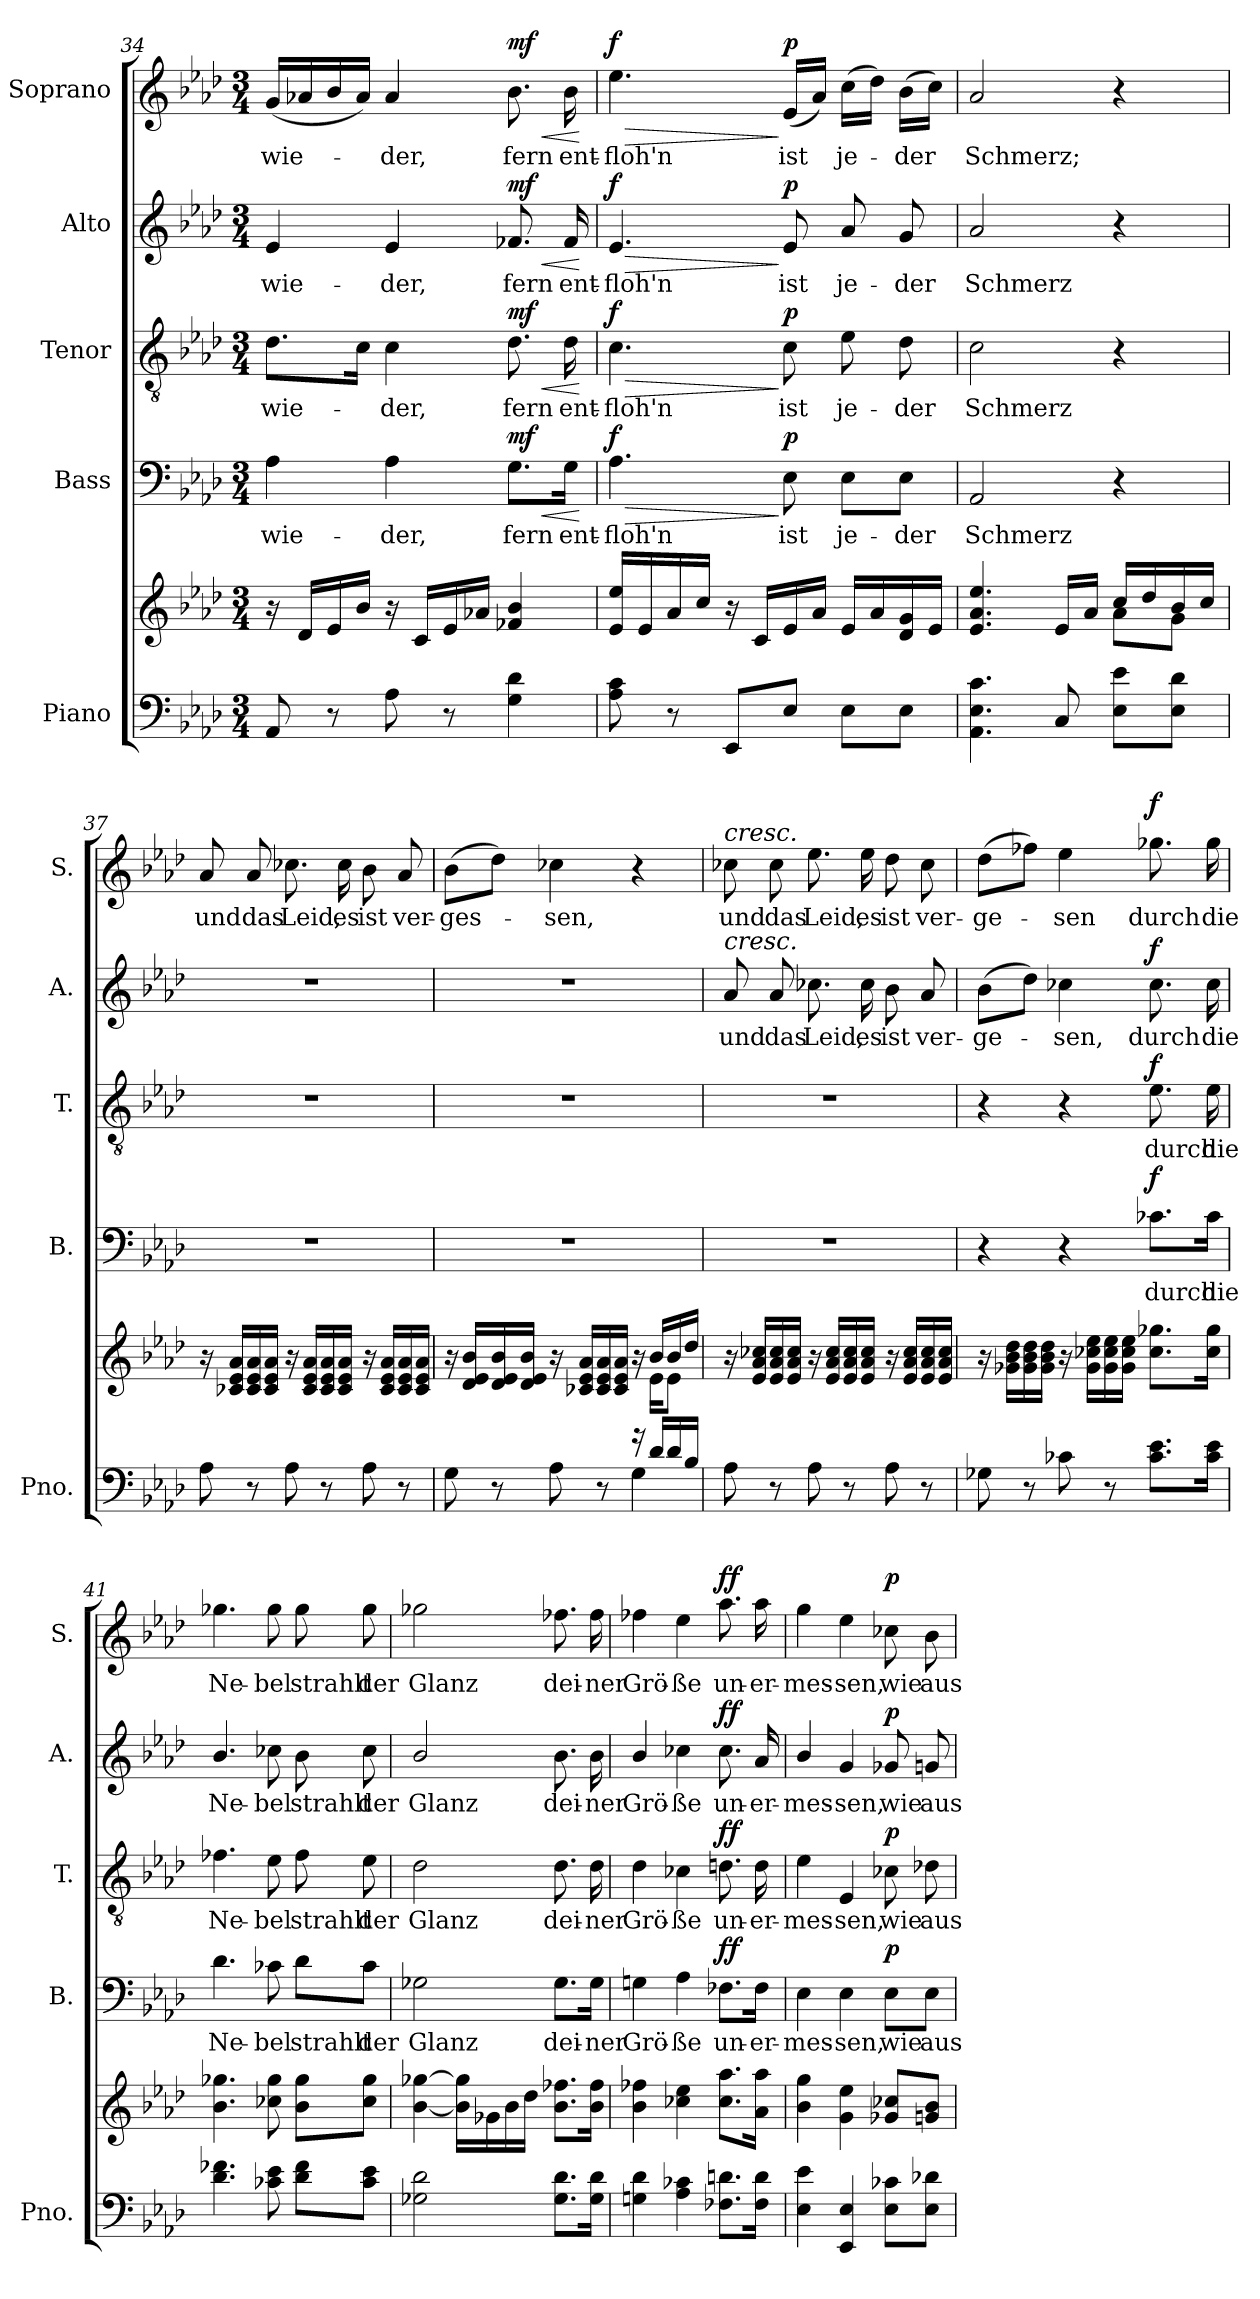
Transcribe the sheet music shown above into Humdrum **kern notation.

**kern	**kern	**kern	**text	**dynam	**kern	**text	**dynam	**kern	**text	**dynam	**kern	**text	**dynam
*part5	*part5	*part4	*part4	*part4	*part3	*part3	*part3	*part2	*part2	*part2	*part1	*part1	*part1
*staff6	*staff5	*staff4	*staff4	*staff4	*staff3	*staff3	*staff3	*staff2	*staff2	*staff2	*staff1	*staff1	*staff1
*I"Piano	*	*I"Bass	*	*	*I"Tenor	*	*	*I"Alto	*	*	*I"Soprano	*	*
*I'Pno.	*	*I'B.	*	*	*I'T.	*	*	*I'A.	*	*	*I'S.	*	*
*clefF4	*clefG2	*clefF4	*	*	*clefGv2	*	*	*clefG2	*	*	*clefG2	*	*
*	*	*	*	*	*ITrd7c12	*	*	*	*	*	*	*	*
*k[b-e-a-d-]	*k[b-e-a-d-]	*k[b-e-a-d-]	*	*	*k[b-e-a-d-]	*	*	*k[b-e-a-d-]	*	*	*k[b-e-a-d-]	*	*
*A-:	*A-:	*A-:	*	*	*A-:	*	*	*A-:	*	*	*A-:	*	*
*M3/4	*M3/4	*M3/4	*	*	*M3/4	*	*	*M3/4	*	*	*M3/4	*	*
=34	=34	=34	=34	=34	=34	=34	=34	=34	=34	=34	=34	=34	=34
!	!	!	!LO:LY:b	!	!	!LO:LY:b	!	!	!LO:LY:b	!	!	!LO:LY:b	!
8AA-/	16r	4A-\	wie-	.	8.D-\L	wie-	.	4e-/	wie-	.	(<16g/LL	wie-	.
.	16d-/LL	.	.	.	.	.	.	.	.	.	16a-X/	.	.
8r	16e-/	.	.	.	.	.	.	.	.	.	16b-/	.	.
.	16b-/JJ	.	.	.	16C\Jk	.	.	.	.	.	16a-/JJ)	.	.
!	!	!	!LO:LY:b	!	!	!LO:LY:b	!	!	!LO:LY:b	!	!	!LO:LY:b	!
8A-\	16r	4A-\	-der,	.	4C\	-der,	.	4e-/	-der,	.	4a-/	-der,	.
.	16c/LL	.	.	.	.	.	.	.	.	.	.	.	.
8r	16e-/	.	.	.	.	.	.	.	.	.	.	.	.
.	16a-X/JJ	.	.	.	.	.	.	.	.	.	.	.	.
!	!	!	!LO:LY:b	!LO:HP:b	!	!LO:LY:b	!LO:HP:b	!	!LO:LY:b	!LO:HP:b	!	!LO:LY:b	!LO:HP:b
!	!	!	!	!LO:DY:n=1:a	!	!	!LO:DY:n=1:a	!	!	!LO:DY:n=1:a	!	!	!LO:DY:n=1:a
4G\ 4d-\	4f-X/ 4b-/	8.G\L	fern	< mf	8.D-\	fern	< mf	8.f-X/	fern	< mf	8.b-\	fern	< mf
!	!	!	!LO:LY:b	!	!	!LO:LY:b	!	!	!LO:LY:b	!	!	!LO:LY:b	!
.	.	16G\Jk	ent-	.	16D-\	ent-	.	16f-/	ent-	.	16b-\	ent-	.
.	.	.	.	[	.	.	[	.	.	[	.	.	[
=35	=35	=35	=35	=35	=35	=35	=35	=35	=35	=35	=35	=35	=35
!	!	!	!LO:LY:b	!LO:HP:b	!	!LO:LY:b	!LO:HP:b	!	!LO:LY:b	!LO:HP:b	!	!LO:LY:b	!LO:HP:b
!	!	!	!	!LO:DY:n=1:a	!	!	!LO:DY:n=1:a	!	!	!LO:DY:n=1:a	!	!	!LO:DY:n=1:a
8A-\ 8c\	16e-/ 16ee-/LL	4.A-\	-floh'n	> f	4.C\	-floh'n	> f	4.e-/	-floh'n	> f	4.ee-\	floh'n	> f
.	16e-/	.	.	.	.	.	.	.	.	.	.	.	.
8r	16a-/	.	.	.	.	.	.	.	.	.	.	.	.
.	16cc/JJ	.	.	.	.	.	.	.	.	.	.	.	.
8EE-/L	16r	.	.	.	.	.	.	.	.	.	.	.	.
.	16c/LL	.	.	.	.	.	.	.	.	.	.	.	.
!	!	!	!LO:LY:b	!LO:DY:n=2:a	!	!LO:LY:b	!LO:DY:n=2:a	!	!LO:LY:b	!LO:DY:n=2:a	!	!LO:LY:b	!LO:DY:n=2:a
8E-/J	16e-/	8E-\	ist	] p	8C\	ist	] p	8e-/	ist	] p	(<16e-/LL	ist	] p
.	16a-/JJ	.	.	.	.	.	.	.	.	.	16a-/JJ)	.	.
!	!	!	!LO:LY:b	!	!	!LO:LY:b	!	!	!LO:LY:b	!	!	!LO:LY:b	!
8E-\L	16e-/LL	8E-\L	je-	.	8E-\	je-	.	8a-/	je-	.	(>16cc\LL	je-	.
.	16a-/	.	.	.	.	.	.	.	.	.	16dd-\JJ)	.	.
!	!	!	!LO:LY:b	!	!	!LO:LY:b	!	!	!LO:LY:b	!	!	!LO:LY:b	!
8E-\J	16d-/ 16g/	8E-\J	-der	.	8D-\	-der	.	8g/	-der	.	(>16b-\LL	-der	.
.	16e-/JJ	.	.	.	.	.	.	.	.	.	16cc\JJ)	.	.
!!LO:LB:g=z
=36	=36	=36	=36	=36	=36	=36	=36	=36	=36	=36	=36	=36	=36
*	*^	*	*	*	*	*	*	*	*	*	*	*	*
!	!	!	!	!LO:LY:b	!	!	!LO:LY:b	!	!	!LO:LY:b	!	!	!LO:LY:b	!
4.AA-\ 4.E-\ 4.c\	4.e-/ 4.a-/ 4.ee-/	2ryy	2AA-/	Schmerz	.	2C\	Schmerz	.	2a-/	Schmerz	.	2a-/	Schmerz;	.
8C/	16e-/LL	.	.	.	.	.	.	.	.	.	.	.	.	.
.	16a-/JJ	.	.	.	.	.	.	.	.	.	.	.	.	.
8E-\ 8e-\L	16cc/LL	8a-\L	4r	.	.	4r	.	.	4r	.	.	4r	.	.
.	16dd-/	.	.	.	.	.	.	.	.	.	.	.	.	.
8E-\ 8d-\J	16b-/	8g\J	.	.	.	.	.	.	.	.	.	.	.	.
.	16cc/JJ	.	.	.	.	.	.	.	.	.	.	.	.	.
*	*v	*v	*	*	*	*	*	*	*	*	*	*	*	*
=37	=37	=37	=37	=37	=37	=37	=37	=37	=37	=37	=37	=37	=37
!	!	!	!	!	!	!	!	!	!	!	!	!LO:LY:b	!
8A-\	16r	2.r	.	.	2.r	.	.	2.r	.	.	8a-/	und	.
.	16c-X/ 16e-/ 16a-/LL	.	.	.	.	.	.	.	.	.	.	.	.
!	!	!	!	!	!	!	!	!	!	!	!	!LO:LY:b	!
8r	16c-/ 16e-/ 16a-/	.	.	.	.	.	.	.	.	.	8a-/	das	.
.	16c-/ 16e-/ 16a-/JJ	.	.	.	.	.	.	.	.	.	.	.	.
!	!	!	!	!	!	!	!	!	!	!	!	!LO:LY:b	!
8A-\	16r	.	.	.	.	.	.	.	.	.	8.cc-X\	Leid,	.
.	16c-/ 16e-/ 16a-/LL	.	.	.	.	.	.	.	.	.	.	.	.
8r	16c-/ 16e-/ 16a-/	.	.	.	.	.	.	.	.	.	.	.	.
!	!	!	!	!	!	!	!	!	!	!	!	!LO:LY:b	!
.	16c-/ 16e-/ 16a-/JJ	.	.	.	.	.	.	.	.	.	16cc-\	es	.
!	!	!	!	!	!	!	!	!	!	!	!	!LO:LY:b	!
8A-\	16r	.	.	.	.	.	.	.	.	.	8b-\	ist	.
.	16c-/ 16e-/ 16a-/LL	.	.	.	.	.	.	.	.	.	.	.	.
!	!	!	!	!	!	!	!	!	!	!	!	!LO:LY:b	!
8r	16c-/ 16e-/ 16a-/	.	.	.	.	.	.	.	.	.	8a-/	ver-	.
.	16c-/ 16e-/ 16a-/JJ	.	.	.	.	.	.	.	.	.	.	.	.
=38	=38	=38	=38	=38	=38	=38	=38	=38	=38	=38	=38	=38	=38
*^	*^	*	*	*	*	*	*	*	*	*	*	*	*
!	!	!	!	!	!	!	!	!	!	!	!	!	!	!LO:LY:b	!
8G\	2ryy	16r	2ryy	2.r	.	.	2.r	.	.	2.r	.	.	(>8b-\L	-ges-	.
.	.	16d-/ 16e-/ 16b-/LL	.	.	.	.	.	.	.	.	.	.	.	.	.
8r	.	16d-/ 16e-/ 16b-/	.	.	.	.	.	.	.	.	.	.	8dd-\J)	.	.
.	.	16d-/ 16e-/ 16b-/JJ	.	.	.	.	.	.	.	.	.	.	.	.	.
!	!	!	!	!	!	!	!	!	!	!	!	!	!	!LO:LY:b	!
8A-\	.	16r	.	.	.	.	.	.	.	.	.	.	4cc-X\	-sen,	.
.	.	16c-X/ 16e-/ 16a-/LL	.	.	.	.	.	.	.	.	.	.	.	.	.
8r	.	16c-/ 16e-/ 16a-/	.	.	.	.	.	.	.	.	.	.	.	.	.
.	.	16c-/ 16e-/ 16a-/JJ	.	.	.	.	.	.	.	.	.	.	.	.	.
16r	4G\	16r	16ryy	.	.	.	.	.	.	.	.	.	4r	.	.
16d-/LL	.	16b-/LL	16e-\KL	.	.	.	.	.	.	.	.	.	.	.	.
16d-/	.	16b-/	8e-\J	.	.	.	.	.	.	.	.	.	.	.	.
16B-/JJ	.	16dd-/JJ	.	.	.	.	.	.	.	.	.	.	.	.	.
*v	*v	*	*	*	*	*	*	*	*	*	*	*	*	*	*
*	*v	*v	*	*	*	*	*	*	*	*	*	*	*	*
!!LO:PB:g=z
=39	=39	=39	=39	=39	=39	=39	=39	=39	=39	=39	=39	=39	=39
!	!	!	!	!	!	!	!	!	!	!	!LO:TX:a:i:t=cresc.	!	!
!	!	!	!	!	!	!	!	!LO:TX:a:i:t=cresc.	!	!	!	!	!
!	!	!	!	!	!	!	!	!	!LO:LY:b	!	!	!LO:LY:b	!
8A-\	16r	2.r	.	.	2.r	.	.	8a-/	und	.	8cc-X\	und	.
.	16e-/ 16a-/ 16cc-X/LL	.	.	.	.	.	.	.	.	.	.	.	.
!	!	!	!	!	!	!	!	!	!LO:LY:b	!	!	!LO:LY:b	!
8r	16e-/ 16a-/ 16cc-/	.	.	.	.	.	.	8a-/	das	.	8cc-\	das	.
.	16e-/ 16a-/ 16cc-/JJ	.	.	.	.	.	.	.	.	.	.	.	.
!	!	!	!	!	!	!	!	!	!LO:LY:b	!	!	!LO:LY:b	!
8A-\	16r	.	.	.	.	.	.	8.cc-X\	Leid,	.	8.ee-\	Leid,	.
.	16e-/ 16a-/ 16cc-/LL	.	.	.	.	.	.	.	.	.	.	.	.
8r	16e-/ 16a-/ 16cc-/	.	.	.	.	.	.	.	.	.	.	.	.
!	!	!	!	!	!	!	!	!	!LO:LY:b	!	!	!LO:LY:b	!
.	16e-/ 16a-/ 16cc-/JJ	.	.	.	.	.	.	16cc-\	es	.	16ee-\	es	.
!	!	!	!	!	!	!	!	!	!LO:LY:b	!	!	!LO:LY:b	!
8A-\	16r	.	.	.	.	.	.	8b-\	ist	.	8dd-\	ist	.
.	16e-/ 16a-/ 16cc-/LL	.	.	.	.	.	.	.	.	.	.	.	.
!	!	!	!	!	!	!	!	!	!LO:LY:b	!	!	!LO:LY:b	!
8r	16e-/ 16a-/ 16cc-/	.	.	.	.	.	.	8a-/	ver-	.	8cc-\	ver-	.
.	16e-/ 16a-/ 16cc-/JJ	.	.	.	.	.	.	.	.	.	.	.	.
=40	=40	=40	=40	=40	=40	=40	=40	=40	=40	=40	=40	=40	=40
!	!	!	!	!	!	!	!	!	!LO:LY:b	!	!	!LO:LY:b	!
8G-X\	16r	4r	.	.	4r	.	.	(>8b-\L	-ge-	.	(>8dd-\L	-ge-	.
.	16g-X\ 16b-\ 16dd-\LL	.	.	.	.	.	.	.	.	.	.	.	.
8r	16g-\ 16b-\ 16dd-\	.	.	.	.	.	.	8dd-\J)	.	.	8ff-X\J)	.	.
.	16g-\ 16b-\ 16dd-\JJ	.	.	.	.	.	.	.	.	.	.	.	.
!	!	!	!	!	!	!	!	!	!LO:LY:b	!	!	!LO:LY:b	!
8c-X\	16r	4r	.	.	4r	.	.	4cc-X\	-sen,	.	4ee-\	-sen	.
.	16g-\ 16cc-X\ 16ee-\LL	.	.	.	.	.	.	.	.	.	.	.	.
8r	16g-\ 16cc-\ 16ee-\	.	.	.	.	.	.	.	.	.	.	.	.
.	16g-\ 16cc-\ 16ee-\JJ	.	.	.	.	.	.	.	.	.	.	.	.
!	!	!	!LO:LY:b	!LO:DY:a	!	!LO:LY:b	!LO:DY:a	!	!LO:LY:b	!LO:DY:a	!	!LO:LY:b	!LO:DY:a
8.c-\ 8.e-\L	8.cc-\ 8.gg-X\L	8.c-X\L	durch	f	8.E-\	durch	f	8.cc-\	durch	f	8.gg-X\	durch	f
!	!	!	!LO:LY:b	!	!	!LO:LY:b	!	!	!LO:LY:b	!	!	!LO:LY:b	!
16c-\ 16e-\Jk	16cc-\ 16gg-\Jk	16c-\Jk	die	.	16E-\	die	.	16cc-\	die	.	16gg-\	die	.
=41	=41	=41	=41	=41	=41	=41	=41	=41	=41	=41	=41	=41	=41
!	!	!	!LO:LY:b	!	!	!LO:LY:b	!	!	!LO:LY:b	!	!	!LO:LY:b	!
4.d-\ 4.f-X\	4.b-\ 4.gg-X\	4.d-\	Ne-	.	4.F-X\	Ne-	.	4.b-/	Ne-	.	4.gg-X\	Ne-	.
!	!	!	!LO:LY:b	!	!	!LO:LY:b	!	!	!LO:LY:b	!	!	!LO:LY:b	!
8c-X\ 8e-\	8cc-X\ 8gg-\	8c-X\	-bel	.	8E-\	-bel	.	8cc-X\	-bel	.	8gg-\	-bel	.
!	!	!	!LO:LY:b	!	!	!LO:LY:b	!	!	!LO:LY:b	!	!	!LO:LY:b	!
8d-\ 8f-\L	8b-\ 8gg-\L	8d-\L	strahlt	.	8F-\	strahlt	.	8b-\	strahlt	.	8gg-\	strahlt	.
!	!	!	!LO:LY:b	!	!	!LO:LY:b	!	!	!LO:LY:b	!	!	!LO:LY:b	!
8c-\ 8e-\J	8cc-\ 8gg-\J	8c-\J	der	.	8E-\	der	.	8cc-\	der	.	8gg-\	der	.
!!LO:LB:g=z
=42	=42	=42	=42	=42	=42	=42	=42	=42	=42	=42	=42	=42	=42
!	!	!	!LO:LY:b	!	!	!LO:LY:b	!	!	!LO:LY:b	!	!	!LO:LY:b	!
2G-X\ 2d-\	[4b-\ [4gg-X\	2G-X\	Glanz	.	2D-\	Glanz	.	2b-/	Glanz	.	2gg-X\	Glanz	.
.	16b-\] 16gg-\]LL	.	.	.	.	.	.	.	.	.	.	.	.
.	16g-X\	.	.	.	.	.	.	.	.	.	.	.	.
.	16b-\	.	.	.	.	.	.	.	.	.	.	.	.
.	16dd-\JJ	.	.	.	.	.	.	.	.	.	.	.	.
!	!	!	!LO:LY:b	!	!	!LO:LY:b	!	!	!LO:LY:b	!	!	!LO:LY:b	!
8.G-\ 8.d-\L	8.b-\ 8.ff-X\L	8.G-\L	dei-	.	8.D-\	dei-	.	8.b-\	dei-	.	8.ff-X\	dei-	.
!	!	!	!LO:LY:b	!	!	!LO:LY:b	!	!	!LO:LY:b	!	!	!LO:LY:b	!
16G-\ 16d-\Jk	16b-\ 16ff-\Jk	16G-\Jk	-ner	.	16D-\	-ner	.	16b-\	-ner	.	16ff-\	-ner	.
=43	=43	=43	=43	=43	=43	=43	=43	=43	=43	=43	=43	=43	=43
!	!	!	!LO:LY:b	!	!	!LO:LY:b	!	!	!LO:LY:b	!	!	!LO:LY:b	!
4Gn\ 4d-\	4b-\ 4ff-X\	4Gn\	Grö-	.	4D-\	Grö-	.	4b-/	Grö-	.	4ff-X\	Grö-	.
!	!	!	!LO:LY:b	!	!	!LO:LY:b	!	!	!LO:LY:b	!	!	!LO:LY:b	!
4A-\ 4c-X\	4cc-X\ 4ee-\	4A-\	-ße	.	4C-X\	-ße	.	4cc-X\	-ße	.	4ee-\	-ße	.
!	!	!	!LO:LY:b	!LO:DY:a	!	!LO:LY:b	!LO:DY:a	!	!LO:LY:b	!LO:DY:a	!	!LO:LY:b	!LO:DY:a
8.F-X\ 8.dn\L	8.cc-\ 8.aa-\L	8.F-X\L	un-	ff	8.Dn\	un-	ff	8.cc-\	un-	ff	8.aa-\	un-	ff
!	!	!	!LO:LY:b	!	!	!LO:LY:b	!	!	!LO:LY:b	!	!	!LO:LY:b	!
16F-\ 16d\Jk	16a-\ 16aa-\Jk	16F-\Jk	-er-	.	16D\	-er-	.	16a-/	-er-	.	16aa-\	-er-	.
=44	=44	=44	=44	=44	=44	=44	=44	=44	=44	=44	=44	=44	=44
!	!	!	!LO:LY:b	!	!	!LO:LY:b	!	!	!LO:LY:b	!	!	!LO:LY:b	!
4E-\ 4e-\	4b-\ 4gg\	4E-\	-mes-	.	4E-\	-mes-	.	4b-/	-mes-	.	4gg\	-mes-	.
!	!	!	!LO:LY:b	!	!	!LO:LY:b	!	!	!LO:LY:b	!	!	!LO:LY:b	!
4EE-/ 4E-/	4g\ 4ee-\	4E-\	-sen,	.	4EE-/	-sen,	.	4g/	-sen,	.	4ee-\	-sen,	.
!	!	!	!LO:LY:b	!LO:DY:a	!	!LO:LY:b	!LO:DY:a	!	!LO:LY:b	!LO:DY:a	!	!LO:LY:b	!LO:DY:a
8E-\ 8c-X\L	8g-X/ 8cc-X/L	8E-\L	wie	p	8C-X\	wie	p	8g-X/	wie	p	8cc-X\	wie	p
!	!	!	!LO:LY:b	!	!	!LO:LY:b	!	!	!LO:LY:b	!	!	!LO:LY:b	!
8E-\ 8d-X\J	8gn/ 8b-/J	8E-\J	aus	.	8D-X\	aus	.	8gn/	aus	.	8b-\	aus	.
=	=	=	=	=	=	=	=	=	=	=	=	=	=
*-	*-	*-	*-	*-	*-	*-	*-	*-	*-	*-	*-	*-	*-
